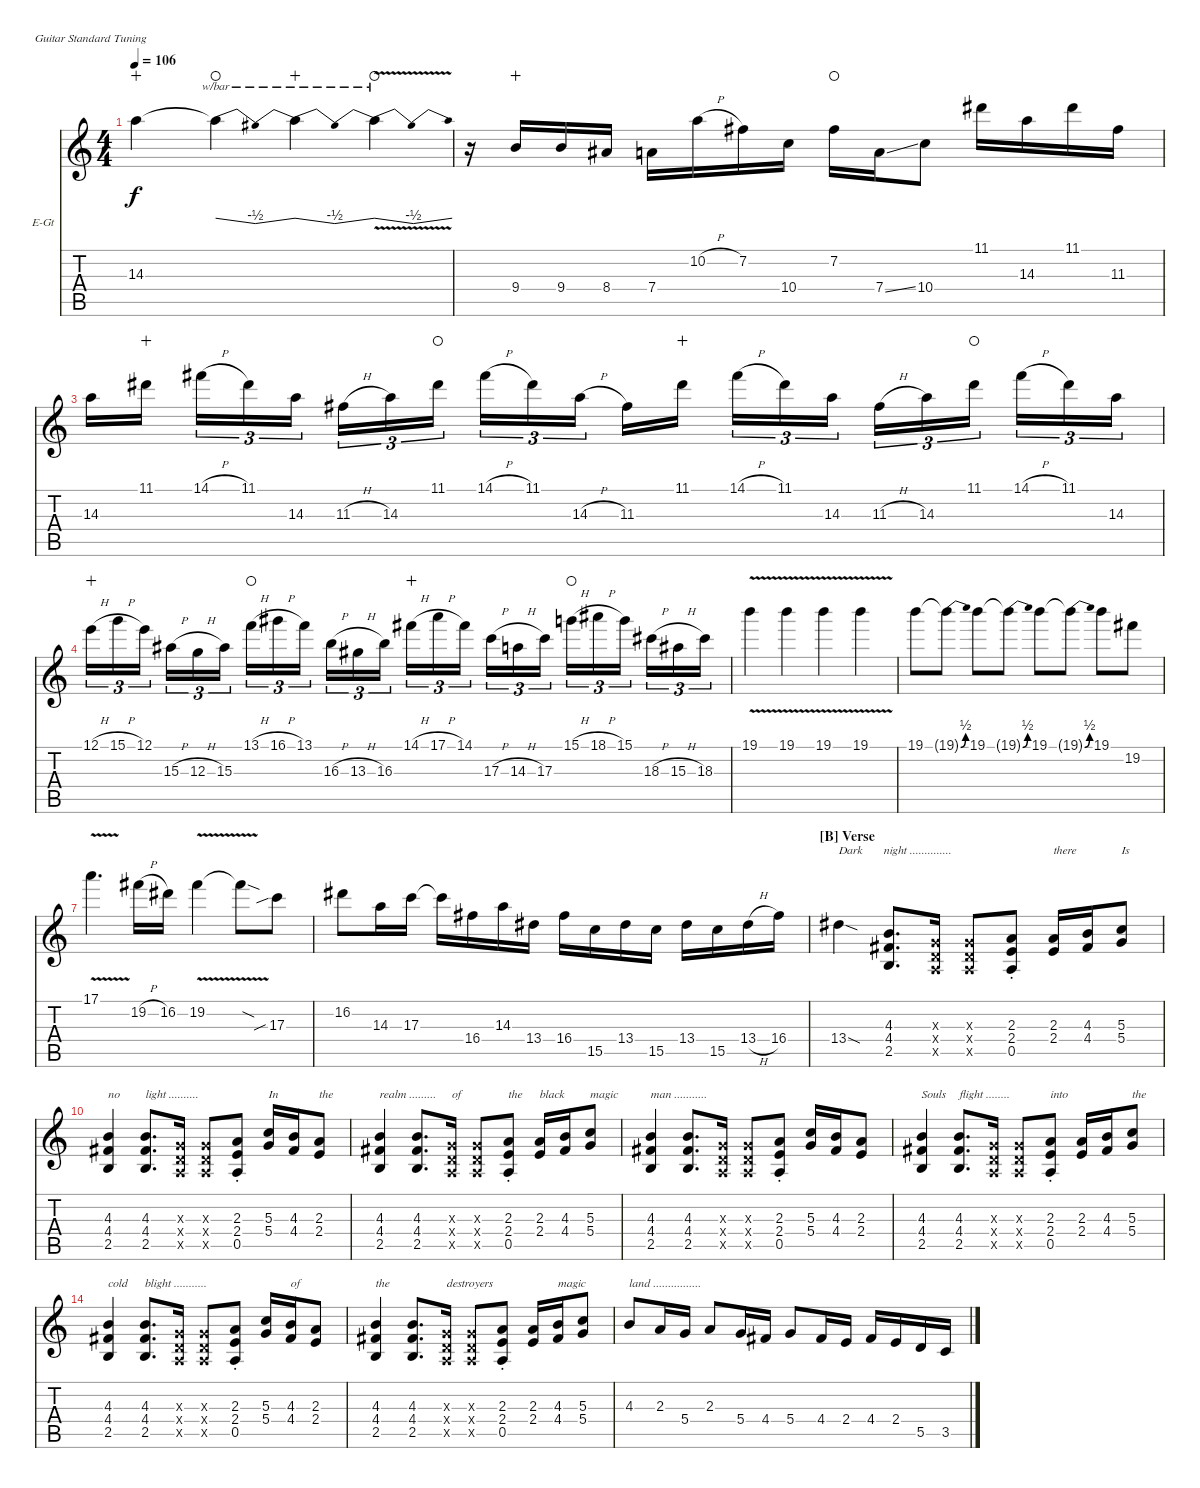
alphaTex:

\bracketExtendMode nobrackets
\firstSystemTrackNameOrientation horizontal
\otherSystemsTrackNameOrientation horizontal
\defaultBarNumberDisplay FirstOfSystem
\track ("Ulrich Roth" "E-Gt") {instrument distortionguitar}
\staff {score tabs}
\tuning (E4 B3 G3 D3 A2 E2)
\ts (4 4)
\tempo 106
\clef g2
\scale
0.482053
\ks c
14.3.4{dy f wahc} 14.3{t}.4{tbe (dip default 0 0 14.399999999999999 -2 15 -2 30 0) waho} 14.3{t}.4{tbe (dip default 0 0 15 -2 30 0) wahc} 14.3{v t}.4{tbe (dip default 0 0 14.399999999999999 -2 15 -2 30 0) waho} |
\scale
0.518304 r.16 9.4.16{wahc} 9.4.16 8.4.16 7.4.16 10.2{h}.16 7.2.16 10.4.16 7.2.16{waho} 7.4{ss}.16 10.4.8 11.1.16 14.3.16 11.1.16 11.3.16 |
14.3.16 11.1.16{wahc} 14.1{h}.16{tu (3 2)} 11.1.16{tu (3 2)} 14.3.16{tu (3 2)} 11.3{h}.16{tu (3 2)} 14.3.16{tu (3 2)} 11.1.16{tu (3 2) waho} 14.1{h}.16{tu (3 2)} 11.1.16{tu (3 2)} 14.3{h}.16{tu (3 2)} 11.3.16 11.1.16{wahc} 14.1{h}.16{tu (3 2)} 11.1.16{tu (3 2)} 14.3.16{tu (3 2)} 11.3{h}.16{tu (3 2)} 14.3.16{tu (3 2)} 11.1.16{tu (3 2) waho} 14.1{h}.16{tu (3 2)} 11.1.16{tu (3 2)} 14.3.16{tu (3 2)} |
12.1{h}.16{tu (3 2) wahc} 15.1{h}.16{tu (3 2)} 12.1.16{tu (3 2)} 15.3{h}.16{tu (3 2)} 12.3{h}.16{tu (3 2)} 15.3.16{tu (3 2)} 13.1{h}.16{tu (3 2) waho} 16.1{h}.16{tu (3 2)} 13.1.16{tu (3 2)} 16.3{h}.16{tu (3 2)} 13.3{h}.16{tu (3 2)} 16.3.16{tu (3 2)} 14.1{h}.16{tu (3 2) wahc} 17.1{h}.16{tu (3 2)} 14.1.16{tu (3 2)} 17.3{h}.16{tu (3 2)} 14.3{h}.16{tu (3 2)} 17.3.16{tu (3 2)} 15.1{h}.16{tu (3 2) waho} 18.1{h}.16{tu (3 2)} 15.1.16{tu (3 2)} 18.3{h}.16{tu (3 2)} 15.3{h}.16{tu (3 2)} 18.3.16{tu (3 2)} |
\scale
0.468977 19.1{v}.4 19.1{v}.4 19.1{v}.4 19.1{v}.4 |
\scale
0.530164 19.1.8 19.1{be (bend 0 0 15 2) t}.8 19.1.8 19.1{be (bend 0 0 15.6 2) t}.8 19.1.8 19.1{be (bend 0 0 15.6 2) t}.8 19.1.8 19.2.8 |
\scale
0.478337 17.1{v}.4{d} 19.2{h}.16 16.2.16 19.2{v}.4 19.2{v sod t}.8 17.3{sib}.8 |
\scale
0.521819 16.2.8 14.3.16 17.3.16 17.3{t}.16 16.4.16 14.3.16 13.4.16 16.4.16 15.5.16 13.4.16 15.5.16 13.4.16 15.5.16 13.4{h}.16 16.4.16 |
\section ("B" "Verse")
\scale
0.498619 13.4{sod}.4{txt "Dark       night .............."} (2.5 4.4 4.3).8{d} (0.5{x} 0.4{x} 0.3{x}).16 (0.5{x} 0.4{x} 0.3{x}).8 (2.3{st} 2.4{st} 0.5{st}).8 (2.3 2.4).16{txt "there"} (4.3 4.4).16 (5.3 5.4).8{txt "Is"} |
\scale
0.501381 (4.3 4.4 2.5).4{txt "no"} (4.3 4.4 2.5).8{d txt "light .........."} (0.5{x} 0.4{x} 0.3{x}).16 (0.3{x} 0.4{x} 0.5{x}).8 (2.3{st} 2.4{st} 0.5{st}).8 (5.3 5.4).16{txt "In"} (4.3 4.4).16 (2.3 2.4).8{txt "the"} |
(4.4 2.5 4.3).4{txt "realm ........."} (2.5 4.4 4.3).8{d} (0.5{x} 0.4{x} 0.3{x}).16{txt "of"} (0.5{x} 0.4{x} 0.3{x}).8 (2.3{st} 2.4{st} 0.5{st}).8{txt "the"} (2.3 2.4).16{txt "black"} (4.3 4.4).16 (5.3 5.4).8{txt "magic"} |
(4.3 4.4 2.5).4{txt "man ..........."} (4.3 4.4 2.5).8{d} (0.5{x} 0.4{x} 0.3{x}).16 (0.3{x} 0.4{x} 0.5{x}).8 (2.3{st} 2.4{st} 0.5{st}).8 (5.3 5.4).16 (4.3 4.4).16 (2.3 2.4).8 |
(4.4 2.5 4.3).4{txt "Souls"} (2.5 4.4 4.3).8{d txt "flight ........"} (0.5{x} 0.4{x} 0.3{x}).16 (0.5{x} 0.4{x} 0.3{x}).8 (2.3{st} 2.4{st} 0.5{st}).8{txt "into"} (2.3 2.4).16 (4.3 4.4).16 (5.3 5.4).8{txt "the"} |
(4.3 4.4 2.5).4{txt "cold"} (4.3 4.4 2.5).8{d txt "blight ..........."} (0.5{x} 0.4{x} 0.3{x}).16 (0.3{x} 0.4{x} 0.5{x}).8 (2.3{st} 2.4{st} 0.5{st}).8 (5.3 5.4).16 (4.3 4.4).16{txt "of"} (2.3 2.4).8 |
\scale
0.522104 (4.4 2.5 4.3).4{txt "the"} (2.5 4.4 4.3).8{d} (0.5{x} 0.4{x} 0.3{x}).16{txt "destroyers"} (0.5{x} 0.4{x} 0.3{x}).8 (2.3{st} 2.4{st} 0.5{st}).8 (2.3 2.4).16 (4.3 4.4).16{txt "magic"} (5.3 5.4).8 |
\scale
0.478476 4.3.8{txt "land ................"} 2.3.16 5.4.16 2.3.8 5.4.16 4.4.16 5.4.8 4.4.16 2.4.16 4.4.16 2.4.16 5.5.16 3.5.16
